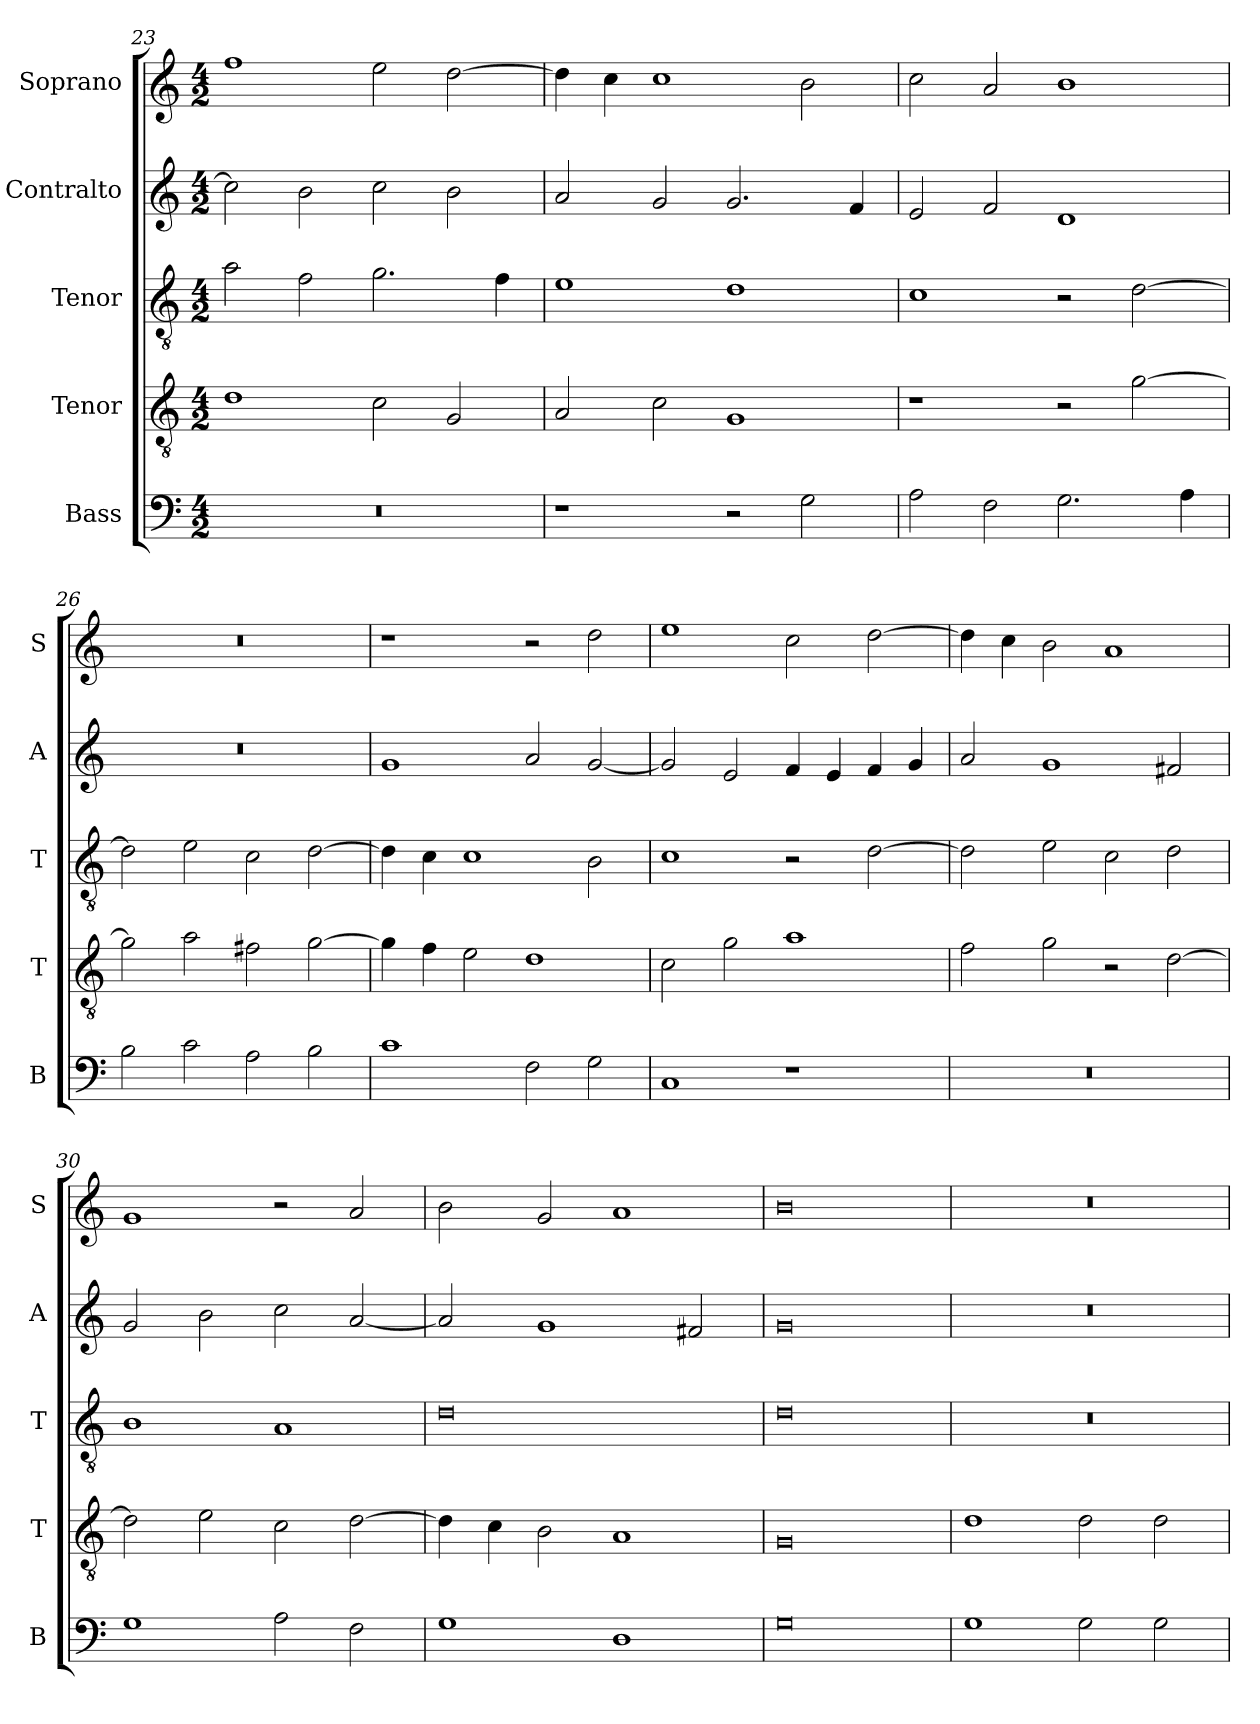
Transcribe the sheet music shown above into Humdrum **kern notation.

**kern	**kern	**kern	**kern	**kern
*part5	*part4	*part3	*part2	*part1
*staff5	*staff4	*staff3	*staff2	*staff1
*I"Bass	*I"Tenor	*I"Tenor	*I"Contralto	*I"Soprano
*I'B	*I'T	*I'T	*I'A	*I'S
*clefF4	*clefGv2	*clefGv2	*clefG2	*clefG2
*k[]	*k[]	*k[]	*k[]	*k[]
*C:ion	*C:ion	*C:ion	*C:ion	*C:ion
*M4/2	*M4/2	*M4/2	*M4/2	*M4/2
=23	=23	=23	=23	=23
0r	1d	2a	2cc]	1ff
.	.	2f	2b	.
.	2c	2.g	2cc	2ee
.	2G	.	2b	[2dd
.	.	4f	.	.
=24	=24	=24	=24	=24
1r	2A	1e	2a	4dd]
.	.	.	.	4cc
.	2c	.	2g	1cc
2r	1G	1d	2.g	.
2G	.	.	.	2b
.	.	.	4f	.
=25	=25	=25	=25	=25
2A	1r	1c	2e	2cc
2F	.	.	2f	2a
2.G	2r	2r	1d	1b
.	[2g	[2d	.	.
4A	.	.	.	.
=26	=26	=26	=26	=26
2B	2g]	2d]	0r	0r
2c	2a	2e	.	.
2A	2f#X	2c	.	.
2B	[2g	[2d	.	.
=27	=27	=27	=27	=27
1c	4g]	4d]	1g	1r
.	4f	4c	.	.
.	2e	1c	.	.
2F	1d	.	2a	2r
2G	.	2B	[2g	2dd
=28	=28	=28	=28	=28
1C	2c	1c	2g]	1ee
.	2g	.	2e	.
1r	1a	2r	4f	2cc
.	.	.	4e	.
.	.	[2d	4f	[2dd
.	.	.	4g	.
=29	=29	=29	=29	=29
0r	2f	2d]	2a	4dd]
.	.	.	.	4cc
.	2g	2e	1g	2b
.	2r	2c	.	1a
.	[2d	2d	2f#X	.
=30	=30	=30	=30	=30
1G	2d]	1B	2g	1g
.	2e	.	2b	.
2A	2c	1A	2cc	2r
2F	[2d	.	[2a	2a
=31	=31	=31	=31	=31
1G	4d]	0d	2a]	2b
.	4c	.	.	.
.	2B	.	1g	2g
1D	1A	.	.	1a
.	.	.	2f#X	.
=32	=32	=32	=32	=32
0G	0G	0d	0g	0b
=33	=33	=33	=33	=33
1G	1d	0r	0r	0r
2G	2d	.	.	.
2G	2d	.	.	.
=	=	=	=	=
*-	*-	*-	*-	*-
